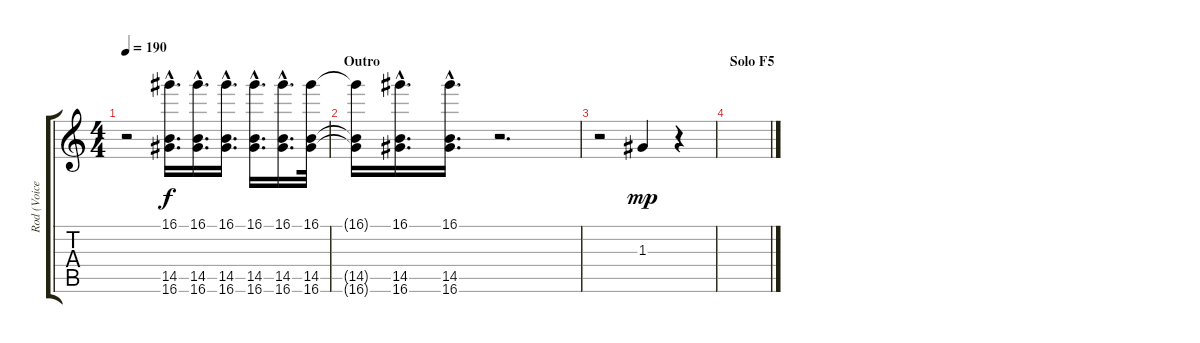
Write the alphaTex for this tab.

\track ("Rod (Voice)" "Rod (Voice") {instrument guitarharmonics}
\staff {score tabs}
\tuning (E4 B3 G3 D3 A2 E2) {hide}
\ts (4 4)
\tempo 190
\clef g2
\ks c
r.2{dy f} (16.1{hac} 14.5{hac} 16.6{hac}).16{d} (16.1{hac} 14.5{hac} 16.6{hac}).16{d} (16.1{hac} 14.5{hac} 16.6{hac}).16{d} (16.1{hac} 14.5{hac} 16.6{hac}).16{d} (16.1{hac} 14.5{hac} 16.6{hac}).16{d} (16.1 14.5 16.6).32 |
\section ("" "Outro")
(16.1{t} 14.5{t} 16.6{t}).16 (16.1{hac} 14.5{hac} 16.6{hac}).16{d} (16.1{hac} 14.5{hac} 16.6{hac}).16{d} r.2{d} |
r.2 1.3.4{dy mp} r.4 |
\section ("" "Solo F5")
